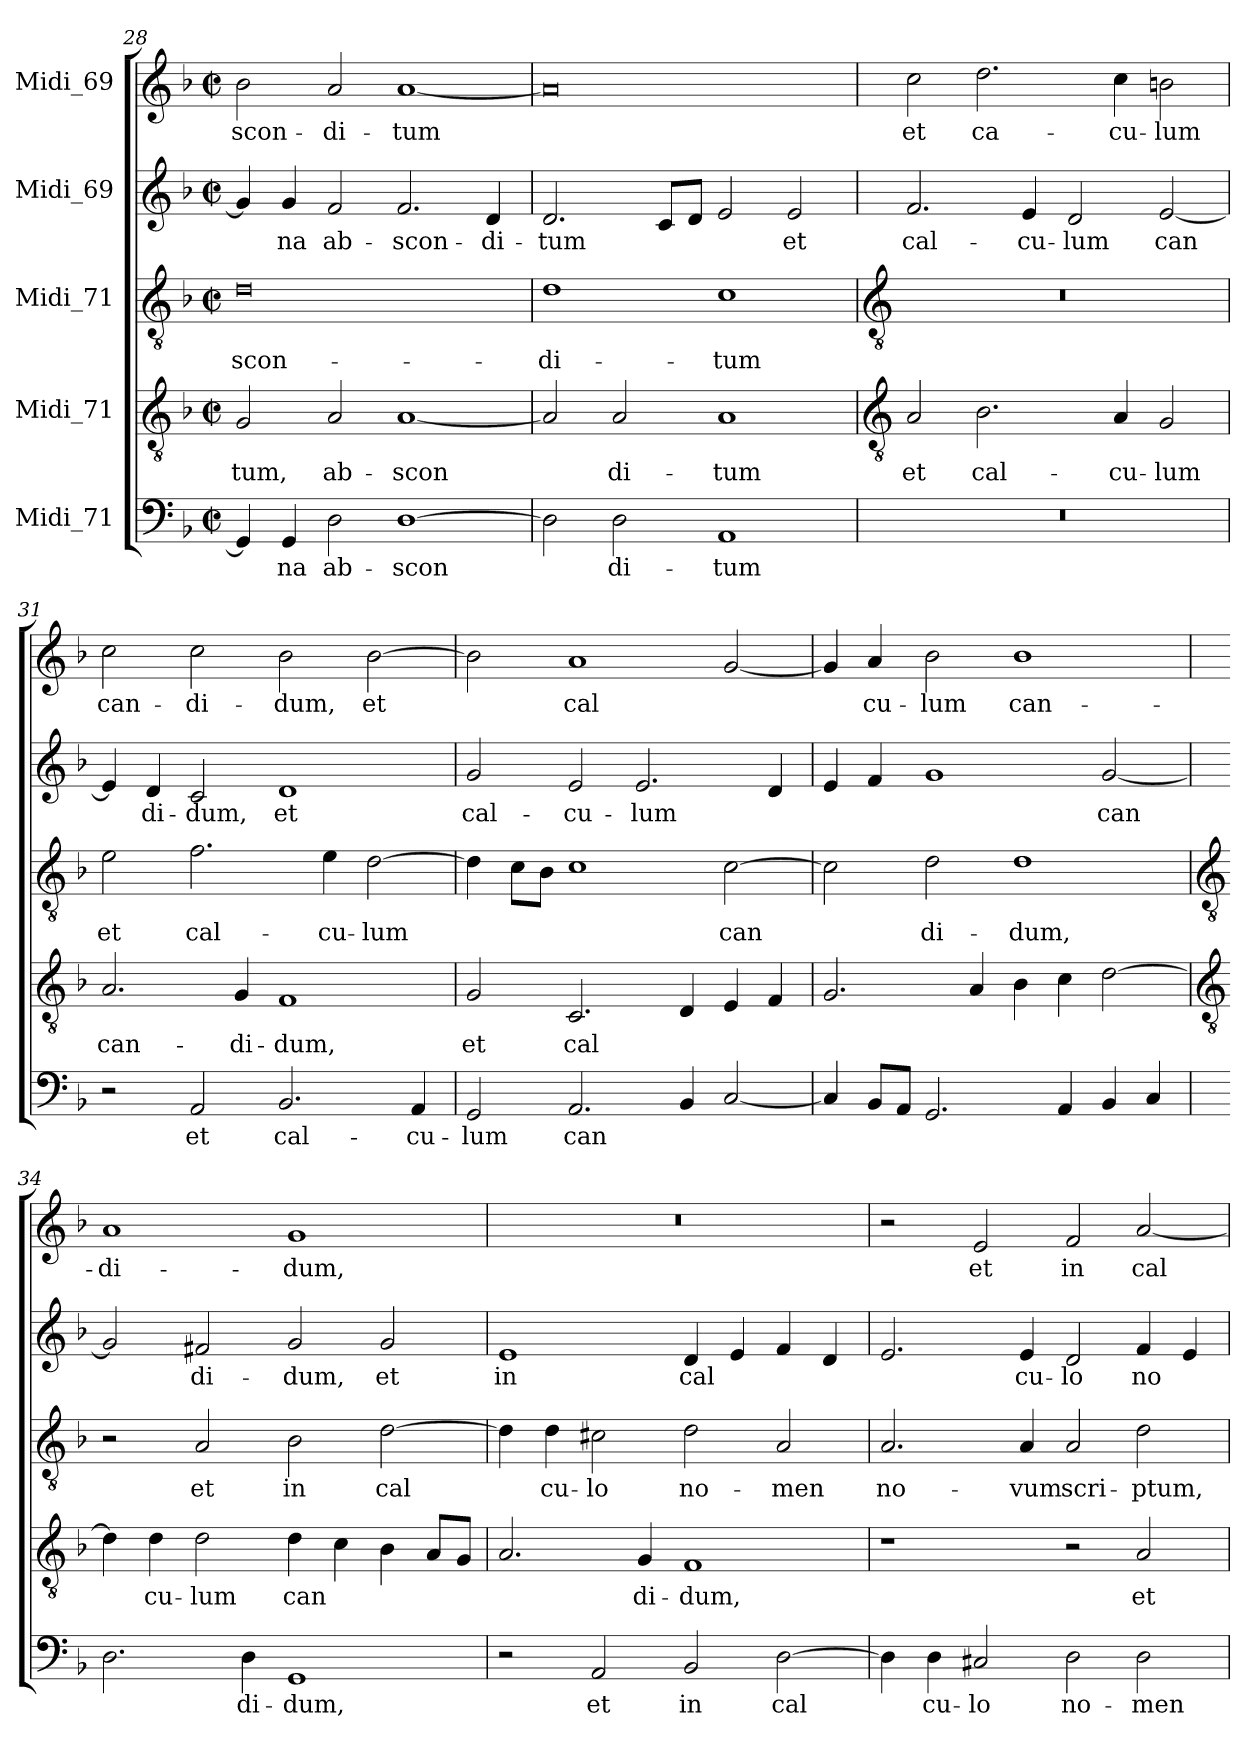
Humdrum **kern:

**kern	**text	**kern	**text	**kern	**text	**kern	**text	**kern	**text
*part5	*part5	*part4	*part4	*part3	*part3	*part2	*part2	*part1	*part1
*staff5	*staff5	*staff4	*staff4	*staff3	*staff3	*staff2	*staff2	*staff1	*staff1
*I"Midi_71	*	*I"Midi_71	*	*I"Midi_71	*	*I"Midi_69	*	*I"Midi_69	*
*clefF4	*	*clefGv2	*	*clefGv2	*	*clefG2	*	*clefG2	*
*k[b-]	*	*k[b-]	*	*k[b-]	*	*k[b-]	*	*k[b-]	*
*F:	*	*F:	*	*F:	*	*F:	*	*F:	*
*M4/2	*	*M4/2	*	*M4/2	*	*M4/2	*	*M4/2	*
*met(c|)	*	*met(c|)	*	*met(c|)	*	*met(c|)	*	*met(c|)	*
=28	=28	=28	=28	=28	=28	=28	=28	=28	=28
!	!	!	!LO:LY:b	!	!LO:LY:b	!	!	!	!LO:LY:b
4GG]	.	2G	-tum,	0d	-scon-	4g]	.	2b-	-scon-
!	!LO:LY:b	!	!	!	!	!	!LO:LY:b	!	!
4GG	na	.	.	.	.	4g	na	.	.
!	!LO:LY:b	!	!LO:LY:b	!	!	!	!LO:LY:b	!	!LO:LY:b
2D	ab-	2A	ab-	.	.	2f	ab-	2a	-di-
!	!LO:LY:b	!	!LO:LY:b	!	!	!	!LO:LY:b	!	!LO:LY:b
[1D	-scon	[1A	-scon	.	.	2.f	-scon-	[1a	-tum
!	!	!	!	!	!	!	!LO:LY:b	!	!
.	.	.	.	.	.	4d	-di-	.	.
=29	=29	=29	=29	=29	=29	=29	=29	=29	=29
!	!	!	!	!	!LO:LY:b	!	!LO:LY:b	!	!
2D]	.	2A]	.	1d	-di-	2.d	-tum	0a]	.
!	!LO:LY:b	!	!LO:LY:b	!	!	!	!	!	!
2D	di-	2A	di-	.	.	.	.	.	.
.	.	.	.	.	.	8cL	.	.	.
.	.	.	.	.	.	8dJ	.	.	.
!	!LO:LY:b	!	!LO:LY:b	!	!LO:LY:b	!	!	!	!
1AA	-tum	1A	-tum	1c	-tum	2e	.	.	.
!	!	!	!	!	!	!	!LO:LY:b	!	!
.	.	.	.	.	.	2e	et	.	.
!!LO:LB:g=z
=30	=30	=30	=30	=30	=30	=30	=30	=30	=30
*	*	*clefGv2	*	*clefGv2	*	*	*	*	*
!	!	!	!LO:LY:b	!	!	!	!LO:LY:b	!	!LO:LY:b
0r	.	2A	et	0r	.	2.f	cal-	2cc	et
!	!	!	!LO:LY:b	!	!	!	!	!	!LO:LY:b
.	.	2.B-	cal-	.	.	.	.	2.dd	ca-
!	!	!	!	!	!	!	!LO:LY:b	!	!
.	.	.	.	.	.	4e	-cu-	.	.
!	!	!	!	!	!	!	!LO:LY:b	!	!
.	.	.	.	.	.	2d	-lum	.	.
!	!	!	!LO:LY:b	!	!	!	!	!	!LO:LY:b
.	.	4A	-cu-	.	.	.	.	4cc	-cu-
!	!	!	!LO:LY:b	!	!	!	!LO:LY:b	!	!LO:LY:b
.	.	2G	-lum	.	.	[2e	can	2bn	-lum
=31	=31	=31	=31	=31	=31	=31	=31	=31	=31
!	!	!	!LO:LY:b	!	!LO:LY:b	!	!	!	!LO:LY:b
2r	.	2.A	can-	2e	et	4e]	.	2cc	can-
!	!	!	!	!	!	!	!LO:LY:b	!	!
.	.	.	.	.	.	4d	di-	.	.
!	!LO:LY:b	!	!	!	!LO:LY:b	!	!LO:LY:b	!	!LO:LY:b
2AA	et	.	.	2.f	cal-	2c	-dum,	2cc	-di-
!	!	!	!LO:LY:b	!	!	!	!	!	!
.	.	4G	-di-	.	.	.	.	.	.
!	!LO:LY:b	!	!LO:LY:b	!	!	!	!LO:LY:b	!	!LO:LY:b
2.BB-	cal-	1F	-dum,	.	.	1d	et	2b-	-dum,
!	!	!	!	!	!LO:LY:b	!	!	!	!
.	.	.	.	4e	-cu-	.	.	.	.
!	!	!	!	!	!LO:LY:b	!	!	!	!LO:LY:b
.	.	.	.	[2d	-lum	.	.	[2b-	et
!	!LO:LY:b	!	!	!	!	!	!	!	!
4AA	-cu-	.	.	.	.	.	.	.	.
=32	=32	=32	=32	=32	=32	=32	=32	=32	=32
!	!LO:LY:b	!	!LO:LY:b	!	!	!	!LO:LY:b	!	!
2GG	-lum	2G	et	4d]	.	2g	cal-	2b-]	.
.	.	.	.	8cL	.	.	.	.	.
.	.	.	.	8B-J	.	.	.	.	.
!	!LO:LY:b	!	!LO:LY:b	!	!	!	!LO:LY:b	!	!LO:LY:b
2.AA	can	2.C	cal	1c	.	2e	-cu-	1a	cal
!	!	!	!	!	!	!	!LO:LY:b	!	!
.	.	.	.	.	.	2.e	-lum	.	.
4BB-	.	4D	.	.	.	.	.	.	.
!	!	!	!	!	!LO:LY:b	!	!	!	!
[2C	.	4E	.	[2c	can	.	.	[2g	.
.	.	4F	.	.	.	4d	.	.	.
=33	=33	=33	=33	=33	=33	=33	=33	=33	=33
4C]	.	2.G	.	2c]	.	4e	.	4g]	.
!	!	!	!	!	!	!	!	!	!LO:LY:b
8BB-L	.	.	.	.	.	4f	.	4a	cu-
8AAJ	.	.	.	.	.	.	.	.	.
!	!	!	!	!	!LO:LY:b	!	!	!	!LO:LY:b
2.GG	.	.	.	2d	di-	1g	.	2b-	-lum
.	.	4A	.	.	.	.	.	.	.
!	!	!	!	!	!LO:LY:b	!	!	!	!LO:LY:b
.	.	4B-	.	1d	-dum,	.	.	1b-	can-
4AA	.	4c	.	.	.	.	.	.	.
!	!	!	!	!	!	!	!LO:LY:b	!	!
4BB-	.	[2d	.	.	.	[2g	can	.	.
4C	.	.	.	.	.	.	.	.	.
!!LO:LB:g=z
=34	=34	=34	=34	=34	=34	=34	=34	=34	=34
*	*	*clefGv2	*	*clefGv2	*	*	*	*	*
!	!	!	!	!	!	!	!	!	!LO:LY:b
2.D	.	4d]	.	2r	.	2g]	.	1a	-di-
!	!	!	!LO:LY:b	!	!	!	!	!	!
.	.	4d	cu-	.	.	.	.	.	.
!	!	!	!LO:LY:b	!	!LO:LY:b	!	!LO:LY:b	!	!
.	.	2d	-lum	2A	et	2f#X	di-	.	.
!	!LO:LY:b	!	!	!	!	!	!	!	!
4D	di-	.	.	.	.	.	.	.	.
!	!LO:LY:b	!	!LO:LY:b	!	!LO:LY:b	!	!LO:LY:b	!	!LO:LY:b
1GG	-dum,	4d	can	2B-	in	2g	-dum,	1g	-dum,
.	.	4c	.	.	.	.	.	.	.
!	!	!	!	!	!LO:LY:b	!	!LO:LY:b	!	!
.	.	4B-	.	[2d	cal	2g	et	.	.
.	.	8AL	.	.	.	.	.	.	.
.	.	8GJ	.	.	.	.	.	.	.
=35	=35	=35	=35	=35	=35	=35	=35	=35	=35
!	!	!	!	!	!	!	!LO:LY:b	!	!
2r	.	2.A	.	4d]	.	1e	in	0r	.
!	!	!	!	!	!LO:LY:b	!	!	!	!
.	.	.	.	4d	cu-	.	.	.	.
!	!LO:LY:b	!	!	!	!LO:LY:b	!	!	!	!
2AA	et	.	.	2c#X	-lo	.	.	.	.
!	!	!	!LO:LY:b	!	!	!	!	!	!
.	.	4G	di-	.	.	.	.	.	.
!	!LO:LY:b	!	!LO:LY:b	!	!LO:LY:b	!	!LO:LY:b	!	!
2BB-	in	1F	-dum,	2d	no-	4d	cal	.	.
.	.	.	.	.	.	4e	.	.	.
!	!LO:LY:b	!	!	!	!LO:LY:b	!	!	!	!
[2D	cal	.	.	2A	-men	4f	.	.	.
.	.	.	.	.	.	4d	.	.	.
=36	=36	=36	=36	=36	=36	=36	=36	=36	=36
!	!	!	!	!	!LO:LY:b	!	!	!	!
4D]	.	1r	.	2.A	no-	2.e	.	2r	.
!	!LO:LY:b	!	!	!	!	!	!	!	!
4D	cu-	.	.	.	.	.	.	.	.
!	!LO:LY:b	!	!	!	!	!	!	!	!LO:LY:b
2C#X	-lo	.	.	.	.	.	.	2e	et
!	!	!	!	!	!LO:LY:b	!	!LO:LY:b	!	!
.	.	.	.	4A	-vum	4e	cu-	.	.
!	!LO:LY:b	!	!	!	!LO:LY:b	!	!LO:LY:b	!	!LO:LY:b
2D	no-	2r	.	2A	scri-	2d	-lo	2f	in
!	!LO:LY:b	!	!LO:LY:b	!	!LO:LY:b	!	!LO:LY:b	!	!LO:LY:b
2D	-men	2A	et	2d	-ptum,	4f	no	[2a	cal
.	.	.	.	.	.	4e	.	.	.
=	=	=	=	=	=	=	=	=	=
*-	*-	*-	*-	*-	*-	*-	*-	*-	*-
